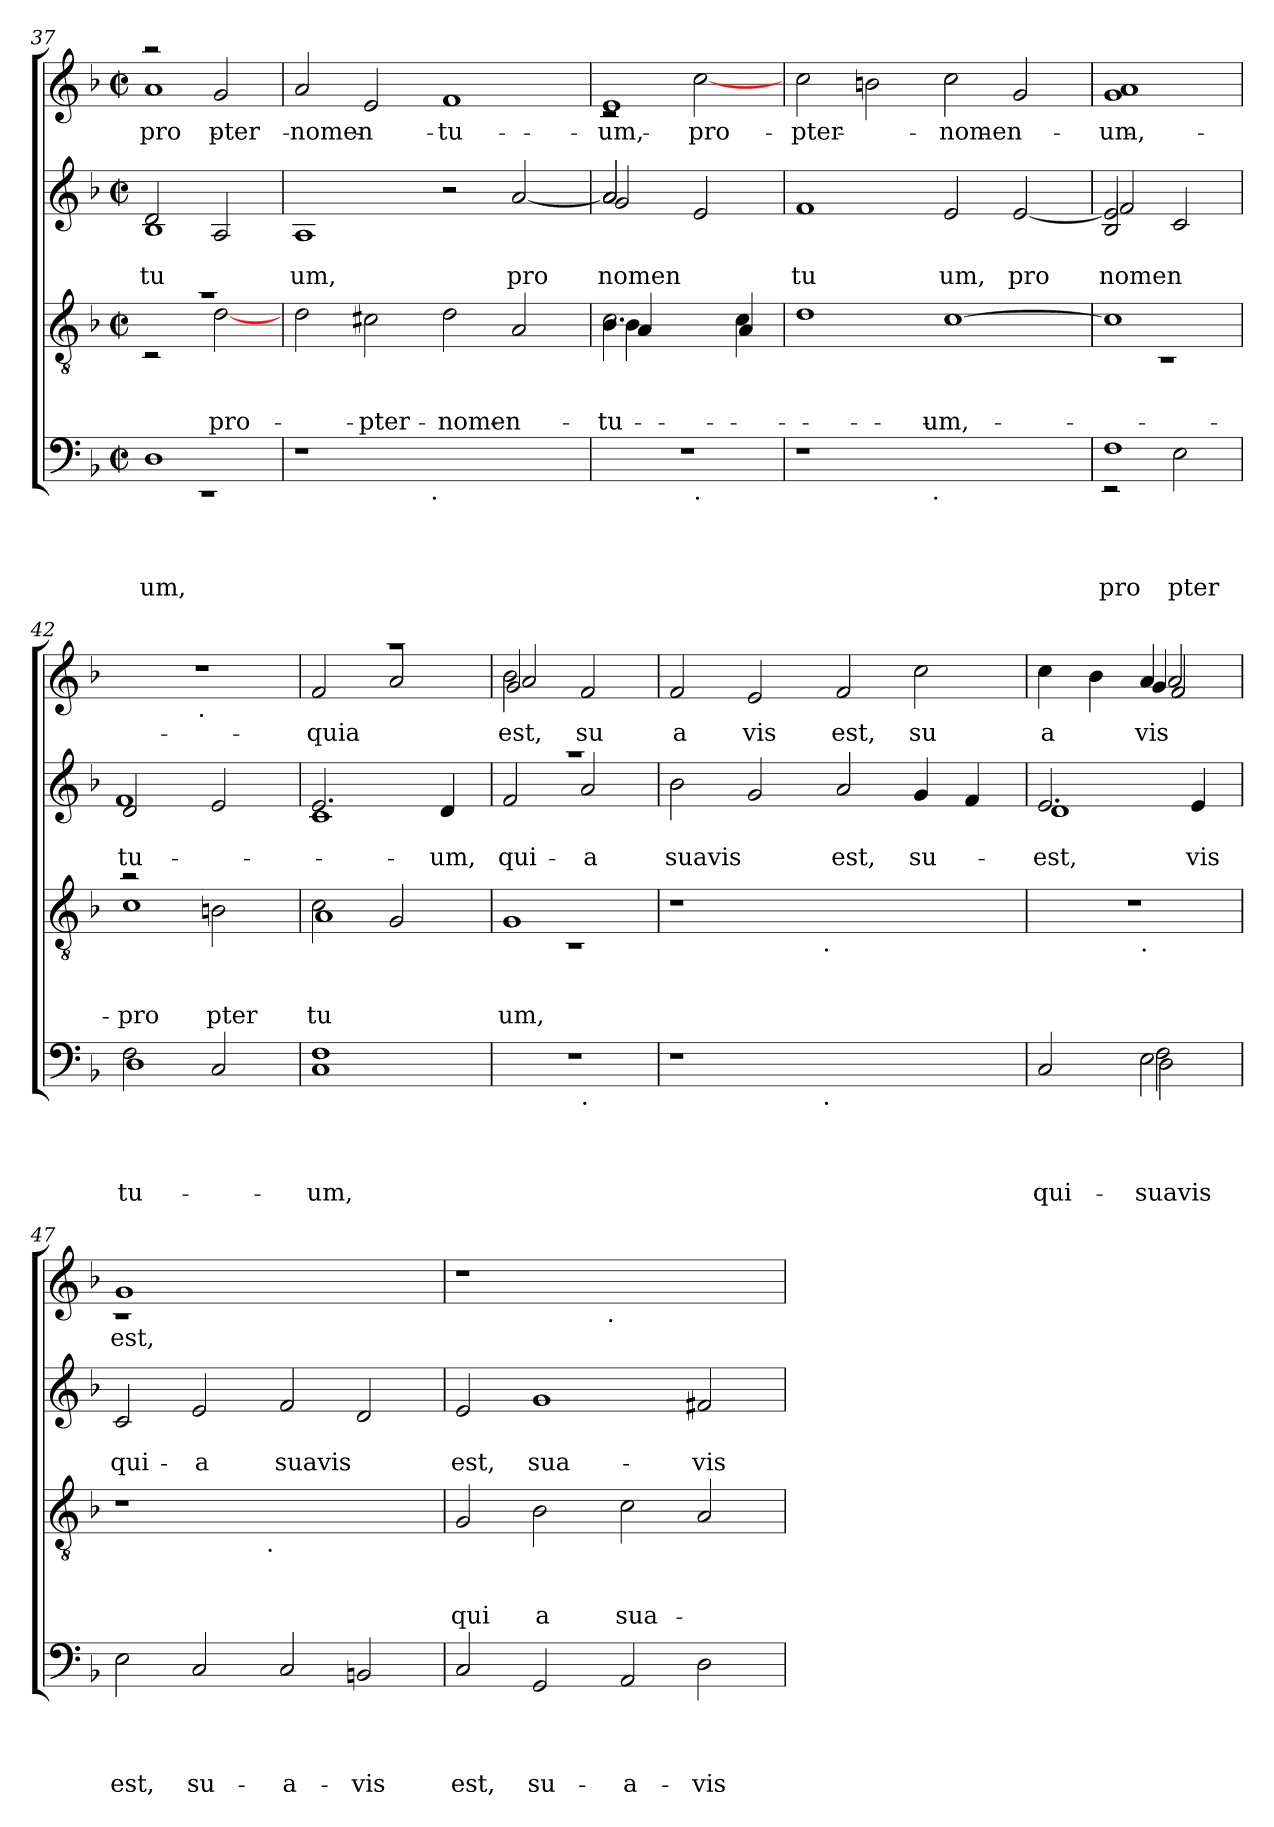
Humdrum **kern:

**kern	**text	**text	**text	**text	**kern	**text	**text	**text	**kern	**text	**text	**kern	**text
*part4	*part4	*part4	*part4	*part4	*part3	*part3	*part3	*part3	*part2	*part2	*part2	*part1	*part1
*staff4	*staff4	*staff4	*staff4	*staff4	*staff3	*staff3	*staff3	*staff3	*staff2	*staff2	*staff2	*staff1	*staff1
*clefF4	*	*	*	*	*clefGv2	*	*	*	*clefG2	*	*	*clefG2	*
*k[b-]	*	*	*	*	*k[b-]	*	*	*	*k[b-]	*	*	*k[b-]	*
*F:	*	*	*	*	*F:	*	*	*	*F:	*	*	*F:	*
*M2/2	*	*	*	*	*M2/2	*	*	*	*M2/2	*	*	*M2/2	*
*met(c|)	*	*	*	*	*met(c|)	*	*	*	*met(c|)	*	*	*met(c|)	*
=37	=37	=37	=37	=37	=37	=37	=37	=37	=37	=37	=37	=37	=37
!	!	!	!	!LO:LY:b	!	!	!	!	!	!	!LO:LY:b	!	!
*^	*	*	*	*	*^	*	*	*	*^	*	*	*	*
!	!	!	!	!	!	!	!	!	!	!	!	!	!	!LO:LY:b	!	!LO:LY:b
*	*	*	*	*	*	*	*	*	*	*	*	*	*	*	*^	*
1D	1rEE	.	.	.	um,	1ra	2rC	.	.	.	2d/	1B-	.	tu	2raa	1a	pro-
!	!	!	!	!	!	!	!	!	!	!LO:LY:b	!	!	!	!	!	!	!LO:LY:b
.	.	.	.	.	.	.	[>2d\	.	.	pro-	2A/	.	.	.	2g/	.	pter
*	*	*	*	*	*	*	*	*	*	*	*v	*v	*	*	*	*	*
*	*	*	*	*	*	*	*	*	*	*	*	*	*	*v	*v	*
=38	=38	=38	=38	=38	=38	=38	=38	=38	=38	=38	=38	=38	=38	=38	=38
!	!	!	!	!	!	!	!	!	!	!	!	!	!LO:LY:b	!	!LO:LY:b
*	*	*	*	*	*	*v	*v	*	*	*	*	*	*	*	*
1r	2ryy	.	.	.	.	2d\	.	.	.	1A	.	um,	2a/	-nomen
!	!	!	!	!	!	!	!	!	!LO:LY:b	!	!	!	!	!
.	4...ryy	.	.	.	.	2c#X\	.	.	-pter	.	.	.	2e/	.
!	!LO:TX:b:t=.	!	!	!	!	!	!	!	!	!	!	!	!	!
.	1ryy	.	.	.	.	.	.	.	.	.	.	.	.	.
!	!	!	!	!	!	!	!	!	!LO:LY:b	!	!	!	!	!LO:LY:b
1ryy	.	.	.	.	.	2d\	.	.	nomen	2r	.	.	1f	tu-
!	!	!	!	!	!	!	!	!	!	!	!	!LO:LY:b	!	!
.	.	.	.	.	.	2A/	.	.	.	[<2a/	.	pro	.	.
.	32ryy	.	.	.	.	.	.	.	.	.	.	.	.	.
=39	=39	=39	=39	=39	=39	=39	=39	=39	=39	=39	=39	=39	=39	=39
!	!	!	!	!	!	!	!	!	!LO:LY:b	!	!	!LO:LY:b	!	!
*	*	*	*	*	*	*^	*	*	*	*^	*	*	*	*
*	*	*	*	*	*	*	*^	*	*	*	*	*^	*	*	*	*
*	*	*	*	*	*	*	*	*^	*	*	*	*	*	*	*	*	*	*
!	!	!	!	!	!	!	!	!	!	!	!	!	!	!	!	!	!LO:LY:b	!	!LO:LY:b
*	*	*	*	*	*	*	*	*	*	*	*	*	*	*	*	*	*	*^	*
1r	2ryy	.	.	.	.	2.c\	4B-\	4A/	4B-\	.	.	tu-	2a/]	2g/	2a/	.	nomen	1e	2rc	-um,
.	.	.	.	.	.	.	2.ryy	2.ryy	2ryy	.	.	.	.	.	.	.	.	.	.	.
!	!LO:TX:b:t=.	!	!	!	!	!	!	!	!	!	!	!	!	!	!	!	!	!	!	!
!	!	!	!	!	!	!	!	!	!	!	!	!	!	!	!	!	!	!	!	!LO:LY:b
.	2ryy	.	.	.	.	.	.	.	.	.	.	.	2ryy	2ryy	2e/	.	.	.	[>2cc\	pro-
.	.	.	.	.	.	4A/	.	.	4c\	.	.	.	.	.	.	.	.	.	.	.
*	*	*	*	*	*	*	*	*	*	*	*	*	*v	*v	*v	*	*	*	*	*
*	*	*	*	*	*	*	*	*	*	*	*	*	*	*	*	*v	*v	*
=40	=40	=40	=40	=40	=40	=40	=40	=40	=40	=40	=40	=40	=40	=40	=40	=40	=40
!	!	!	!	!	!	!	!	!	!	!	!	!	!	!	!LO:LY:b	!	!LO:LY:b
*	*	*	*	*	*	*v	*v	*v	*v	*	*	*	*	*	*	*	*
1r	2ryy	.	.	.	.	1d	.	.	.	1f	.	tu	2cc\	-pter
.	4...ryy	.	.	.	.	.	.	.	.	.	.	.	2bn\	.
!	!LO:TX:b:t=.	!	!	!	!	!	!	!	!	!	!	!	!	!
.	1ryy	.	.	.	.	.	.	.	.	.	.	.	.	.
!	!	!	!	!	!	!	!	!	!LO:LY:b	!	!	!LO:LY:b	!	!LO:LY:b
1ryy	.	.	.	.	.	[>1c	.	.	-um,	2e/	.	um,	2cc\	nomen
!	!	!	!	!	!	!	!	!	!	!	!	!LO:LY:b	!	!
.	.	.	.	.	.	.	.	.	.	[<2e/	.	pro	2g/	.
.	32ryy	.	.	.	.	.	.	.	.	.	.	.	.	.
=41	=41	=41	=41	=41	=41	=41	=41	=41	=41	=41	=41	=41	=41	=41
!	!	!	!	!	!LO:LY:b	!	!	!	!	!	!	!LO:LY:b	!	!
*	*	*	*	*	*	*^	*	*	*	*^	*	*	*	*
*	*	*	*	*	*	*	*	*	*	*	*	*^	*	*	*	*
!	!	!	!	!	!	!	!	!	!	!	!	!	!	!	!LO:LY:b	!	!LO:LY:b
1F	2rEE	.	.	.	pro	1c]	1rC	.	.	.	2e/]	2f/	2B-/	.	nomen	1g 1a	-um,
!	!	!	!	!	!LO:LY:b	!	!	!	!	!	!	!	!	!	!	!	!
.	2E\	.	.	.	pter	.	.	.	.	.	2ryy	2ryy	2c/	.	.	.	.
!!LO:PB:g=z
=42	=42	=42	=42	=42	=42	=42	=42	=42	=42	=42	=42	=42	=42	=42	=42	=42	=42
!	!	!	!	!	!LO:LY:b	!	!	!	!	!	!	!	!	!	!	!	!
!	!	!	!	!	!LO:LY:b	!	!	!	!	!LO:LY:b	!	!	!	!	!LO:LY:b	!	!
*	*	*	*	*	*	*	*	*	*	*	*	*v	*v	*	*	*^	*
2F\	1D	.	.	.	tu-	2ra	1c	.	.	pro	2d/	1f	.	tu-	1r	4...ryy	.
!	!	!	!	!	!	!	!	!	!	!	!	!	!	!	!	!LO:TX:b:t=.	!
.	.	.	.	.	.	.	.	.	.	.	.	.	.	.	.	2ryy	.
!	!	!	!	!	!	!	!	!	!	!LO:LY:b	!	!	!	!	!	!	!
2C/	.	.	.	.	.	2Bn\	.	.	.	pter	2e/	.	.	.	.	.	.
.	.	.	.	.	.	.	.	.	.	.	.	.	.	.	.	32ryy	.
=43	=43	=43	=43	=43	=43	=43	=43	=43	=43	=43	=43	=43	=43	=43	=43	=43	=43
!	!	!	!	!	!LO:LY:b	!	!	!	!	!LO:LY:b	!	!	!	!	!	!	!
!	!	!	!	!	!	!	!	!	!	!LO:LY:b	!	!	!	!	!	!	!LO:LY:b
*v	*v	*	*	*	*	*	*	*	*	*	*	*	*	*	*	*	*
1C 1F	.	.	.	-um,	2c\	1A	.	.	tu	2.e/	1c	.	.	1raa	2f/	quia
.	.	.	.	.	2G/	.	.	.	.	.	.	.	.	.	2a/	.
!	!	!	!	!	!	!	!	!	!	!	!	!	!LO:LY:b	!	!	!
.	.	.	.	.	.	.	.	.	.	4d/	.	.	-um,	.	.	.
*	*	*	*	*	*	*	*	*	*	*	*	*	*	*v	*v	*
=44	=44	=44	=44	=44	=44	=44	=44	=44	=44	=44	=44	=44	=44	=44	=44
!	!	!	!	!	!	!	!	!	!LO:LY:b	!	!	!	!LO:LY:b	!	!LO:LY:b
*	*	*	*	*	*	*	*	*	*	*	*	*	*	*^	*
*	*	*	*	*	*	*	*	*	*	*	*	*	*	*	*^	*
!	!	!	!	!	!	!	!	!	!	!	!	!	!	!	!	!	!LO:LY:b
*^	*	*	*	*	*	*	*	*	*	*	*	*	*	*	*	*	*
1r	2ryy	.	.	.	.	1G	1rC	.	.	um,	1raa	2f/	.	qui-	2b-\	2g/	2a/	est,
!	!LO:TX:b:t=.	!	!	!	!	!	!	!	!	!	!	!	!	!	!	!	!	!
!	!	!	!	!	!	!	!	!	!	!	!	!	!	!LO:LY:b	!	!	!	!LO:LY:b
.	2ryy	.	.	.	.	.	.	.	.	.	.	2a/	.	-a	2ryy	2ryy	2f/	su
=45	=45	=45	=45	=45	=45	=45	=45	=45	=45	=45	=45	=45	=45	=45	=45	=45	=45	=45
!	!	!	!	!	!	!	!	!	!	!	!	!	!	!LO:LY:b	!	!	!	!LO:LY:b
*	*	*	*	*	*	*	*	*	*	*	*v	*v	*	*	*	*	*	*
*	*	*	*	*	*	*	*	*	*	*	*	*	*	*v	*v	*v	*
1r	2ryy	.	.	.	.	1r	2ryy	.	.	.	2b-\	.	suavis	2f/	a
!	!	!	!	!	!	!	!	!	!	!	!	!	!	!	!LO:LY:b
.	4...ryy	.	.	.	.	.	4...ryy	.	.	.	2g/	.	.	2e/	vis
!	!	!	!	!	!	!	!LO:TX:b:t=.	!	!	!	!	!	!	!	!
!	!LO:TX:b:t=.	!	!	!	!	!	!	!	!	!	!	!	!	!	!
.	1ryy	.	.	.	.	.	1ryy	.	.	.	.	.	.	.	.
!	!	!	!	!	!	!	!	!	!	!	!	!	!LO:LY:b	!	!LO:LY:b
1ryy	.	.	.	.	.	1ryy	.	.	.	.	2a/	.	est,	2f/	est,
!	!	!	!	!	!	!	!	!	!	!	!	!	!LO:LY:b	!	!LO:LY:b
.	.	.	.	.	.	.	.	.	.	.	4g/	.	su-	2cc\	su
.	.	.	.	.	.	.	.	.	.	.	4f/	.	.	.	.
.	32ryy	.	.	.	.	.	32ryy	.	.	.	.	.	.	.	.
=46	=46	=46	=46	=46	=46	=46	=46	=46	=46	=46	=46	=46	=46	=46	=46
!	!	!	!	!	!LO:LY:b	!	!	!	!	!	!	!	!LO:LY:b	!	!
*	*^	*	*	*	*	*	*	*	*	*	*^	*	*	*	*
!	!	!	!	!	!	!	!	!	!	!	!	!	!	!	!LO:LY:b	!	!LO:LY:b
*	*	*	*	*	*	*	*	*	*	*	*	*	*	*	*	*^	*
*	*	*	*	*	*	*	*	*	*	*	*	*	*	*	*	*	*^	*
*	*	*	*	*	*	*	*	*	*	*	*	*	*	*	*	*	*	*^	*
2C/	2ryy	2ryy	.	.	.	qui-	1r	2ryy	.	.	.	2.e/	1d	.	est,	4cc\	2ryy	2ryy	2ryy	a
.	.	.	.	.	.	.	.	.	.	.	.	.	.	.	.	4b-\	.	.	.	.
!	!	!	!	!	!	!	!	!LO:TX:b:t=.	!	!	!	!	!	!	!	!	!	!	!	!
!	!	!	!	!	!	!LO:LY:b	!	!	!	!	!	!	!	!	!	!	!	!	!	!
!	!	!	!	!	!	!LO:LY:b	!	!	!	!	!	!	!	!	!	!	!	!	!	!LO:LY:b
2E\	2F\	2D\	.	.	.	suavis	.	2ryy	.	.	.	.	.	.	.	4a/	4g/	2a/	2f/	vis
!	!	!	!	!	!	!	!	!	!	!	!	!	!	!	!LO:LY:b	!	!	!	!	!
.	.	.	.	.	.	.	.	.	.	.	.	4e/	.	.	-vis	4ryy	4ryy	.	.	.
*	*	*	*	*	*	*	*	*	*	*	*	*v	*v	*	*	*	*	*	*	*
*v	*v	*v	*	*	*	*	*	*	*	*	*	*	*	*	*	*v	*v	*v	*
=47	=47	=47	=47	=47	=47	=47	=47	=47	=47	=47	=47	=47	=47	=47	=47
!	!	!	!	!LO:LY:b	!	!	!	!	!	!	!	!LO:LY:b	!	!LO:N:vis=1	!LO:LY:b
2E\	.	.	.	est,	1r	2ryy	.	.	.	2c/	.	qui-	1g	0rc	est,
!	!	!	!	!LO:LY:b	!	!	!	!	!	!	!	!LO:LY:b	!	!	!
2C/	.	.	.	su-	.	4...ryy	.	.	.	2e/	.	-a	.	.	.
!	!	!	!	!	!	!LO:TX:b:t=.	!	!	!	!	!	!	!	!	!
.	.	.	.	.	.	1ryy	.	.	.	.	.	.	.	.	.
!	!	!	!	!LO:LY:b	!	!	!	!	!	!	!	!LO:LY:b	!	!	!
2C/	.	.	.	-a-	1ryy	.	.	.	.	2f/	.	suavis	1ryy	.	.
!	!	!	!	!LO:LY:b	!	!	!	!	!	!	!	!	!	!	!
2BBn/	.	.	.	-vis	.	.	.	.	.	2d/	.	.	.	.	.
.	.	.	.	.	.	32ryy	.	.	.	.	.	.	.	.	.
=48	=48	=48	=48	=48	=48	=48	=48	=48	=48	=48	=48	=48	=48	=48	=48
!	!	!	!	!LO:LY:b	!	!	!	!	!LO:LY:b	!	!	!LO:LY:b	!	!	!
*	*	*	*	*	*v	*v	*	*	*	*	*	*	*	*	*
2C/	.	.	.	est,	2G/	.	.	qui	2e/	.	est,	1r	2ryy	.
!	!	!	!	!LO:LY:b	!	!	!	!LO:LY:b	!	!	!LO:LY:b	!	!	!
2GG/	.	.	.	su-	2B-\	.	.	a	1g	.	sua-	.	4...ryy	.
!	!	!	!	!	!	!	!	!	!	!	!	!	!LO:TX:b:t=.	!
.	.	.	.	.	.	.	.	.	.	.	.	.	1ryy	.
!	!	!	!	!LO:LY:b	!	!	!	!LO:LY:b	!	!	!	!	!	!
2AA/	.	.	.	-a-	2c\	.	.	sua-	.	.	.	1ryy	.	.
!	!	!	!	!LO:LY:b	!	!	!	!	!	!	!LO:LY:b	!	!	!
2D\	.	.	.	-vis	2A/	.	.	.	2f#X/	.	-vis	.	.	.
.	.	.	.	.	.	.	.	.	.	.	.	.	32ryy	.
*	*	*	*	*	*	*	*	*	*	*	*	*v	*v	*
=	=	=	=	=	=	=	=	=	=	=	=	=	=
*-	*-	*-	*-	*-	*-	*-	*-	*-	*-	*-	*-	*-	*-
